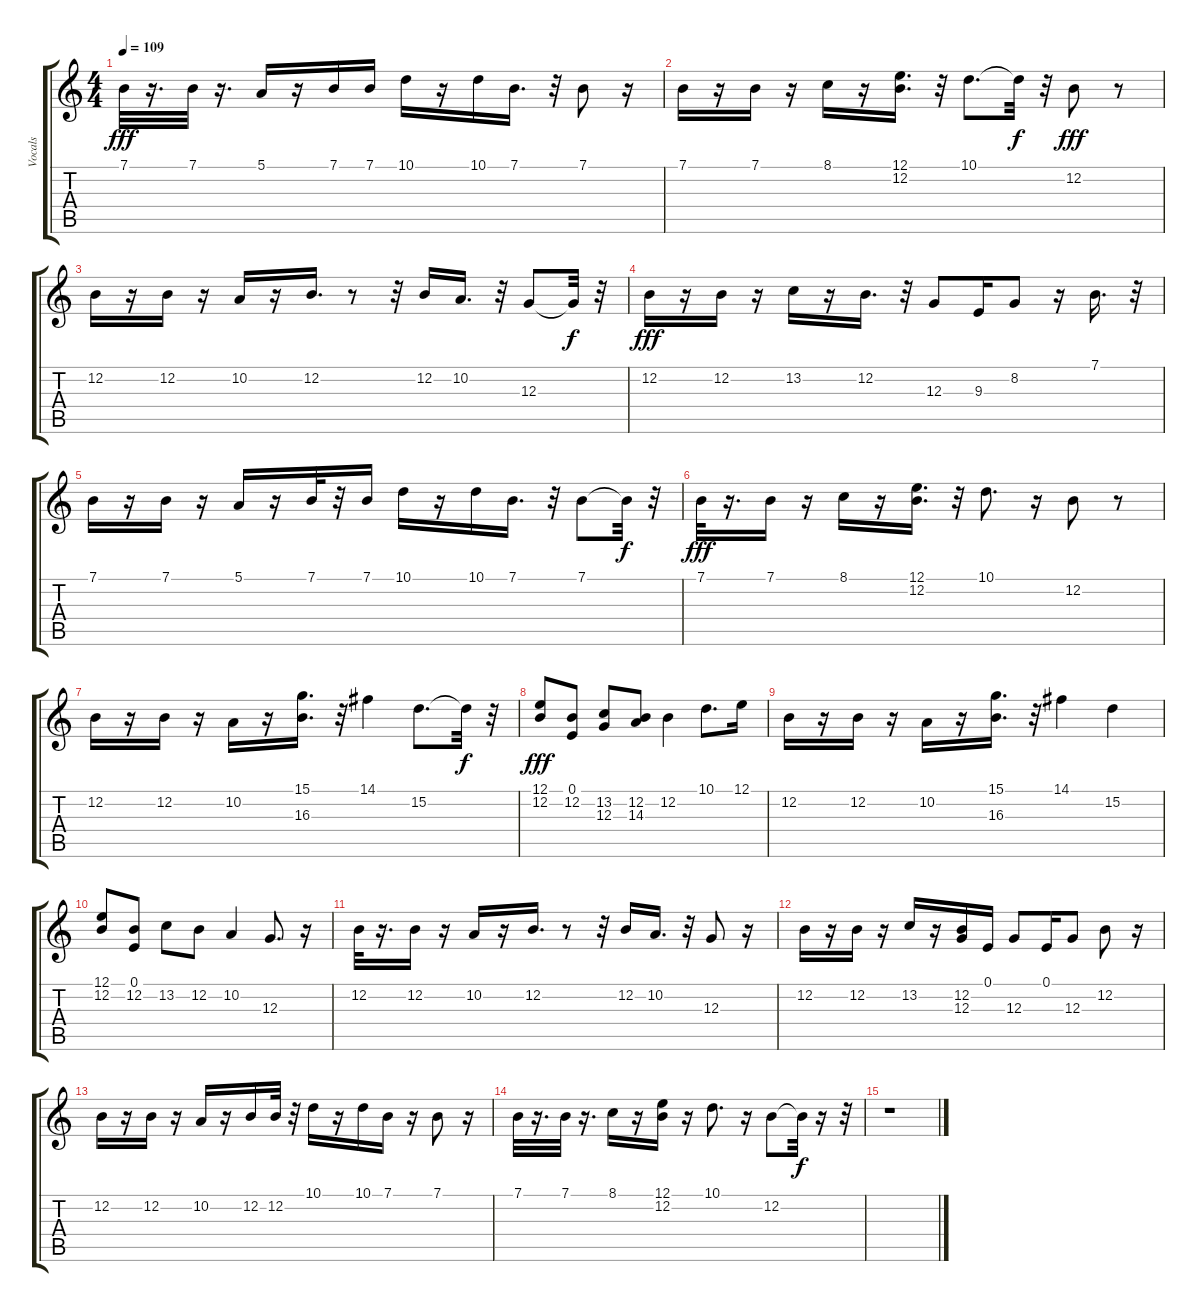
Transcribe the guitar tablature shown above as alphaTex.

\track ("Vocals" "Vocals") {instrument voiceoohs}
\staff {score tabs}
\tuning (E4 B3 G3 D3 A2 E2) {hide}
\ts (4 4)
\tempo 109
\clef g2
\ks c
7.1.32{dy fff} r.16{d} 7.1.32 r.16{d} 5.1.16 r.16 7.1.16 7.1.16 10.1.16 r.16 10.1.16 7.1.16{d} r.32 7.1.8 r.16 |
7.1.16 r.16 7.1.16 r.16 8.1.16 r.16 (12.1 12.2).16{d} r.32 10.1.8{d} 10.1{t}.32{dy f} r.32 12.2.8{dy fff} r.8 |
12.2.16 r.16 12.2.16 r.16 10.2.16 r.16 12.2.16{d} r.8 r.32 12.2.16 10.2.16{d} r.32 12.3.8 12.3{t}.32{dy f} r.32 |
12.2.16{dy fff} r.16 12.2.16 r.16 13.2.16 r.16 12.2.16{d} r.32 12.3.8 9.3.16 8.2.8 r.16 7.1.16{d} r.32 |
7.1.16 r.16 7.1.16 r.16 5.1.16 r.16 7.1.32 r.32 7.1.16 10.1.16 r.16 10.1.16 7.1.16{d} r.32 7.1.8 7.1{t}.32{dy f} r.32 |
7.1.32{dy fff} r.16{d} 7.1.16 r.16 8.1.16 r.16 (12.1 12.2).16{d} r.32 10.1.8{d} r.16 12.2.8 r.8 |
12.2.16 r.16 12.2.16 r.16 10.2.16 r.16 (15.1 16.3).16{d} r.32 14.1.4 15.2.8{d} 15.2{t}.32{dy f} r.32 |
(12.1 12.2).8{dy fff} (0.1 12.2).8 (13.2 12.3).8 (12.2 14.3).8 12.2.4 10.1.8{d} 12.1.16 |
12.2.16 r.16 12.2.16 r.16 10.2.16 r.16 (15.1 16.3).16{d} r.32 14.1.4 15.2.4 |
(12.1 12.2).8 (0.1 12.2).8 13.2.8 12.2.8 10.2.4 12.3.8{d} r.16 |
12.2.32 r.16{d} 12.2.16 r.16 10.2.16 r.16 12.2.16{d} r.8 r.32 12.2.16 10.2.16{d} r.32 12.3.8 r.16 |
12.2.16 r.16 12.2.16 r.16 13.2.16 r.16 (12.2 12.3).16 0.1.16 12.3.8 0.1.16 12.3.8 12.2.8 r.16 |
12.2.16 r.16 12.2.16 r.16 10.2.16 r.16 12.2.16 12.2.32 r.32 10.1.16 r.16 10.1.16 7.1.16 r.16 7.1.8 r.16 |
7.1.32 r.16{d} 7.1.32 r.16{d} 8.1.16 r.16 (12.1 12.2).16 r.16 10.1.8{d} r.16 12.2.8 12.2{t}.32{dy f} r.16 r.32 |
r.1
